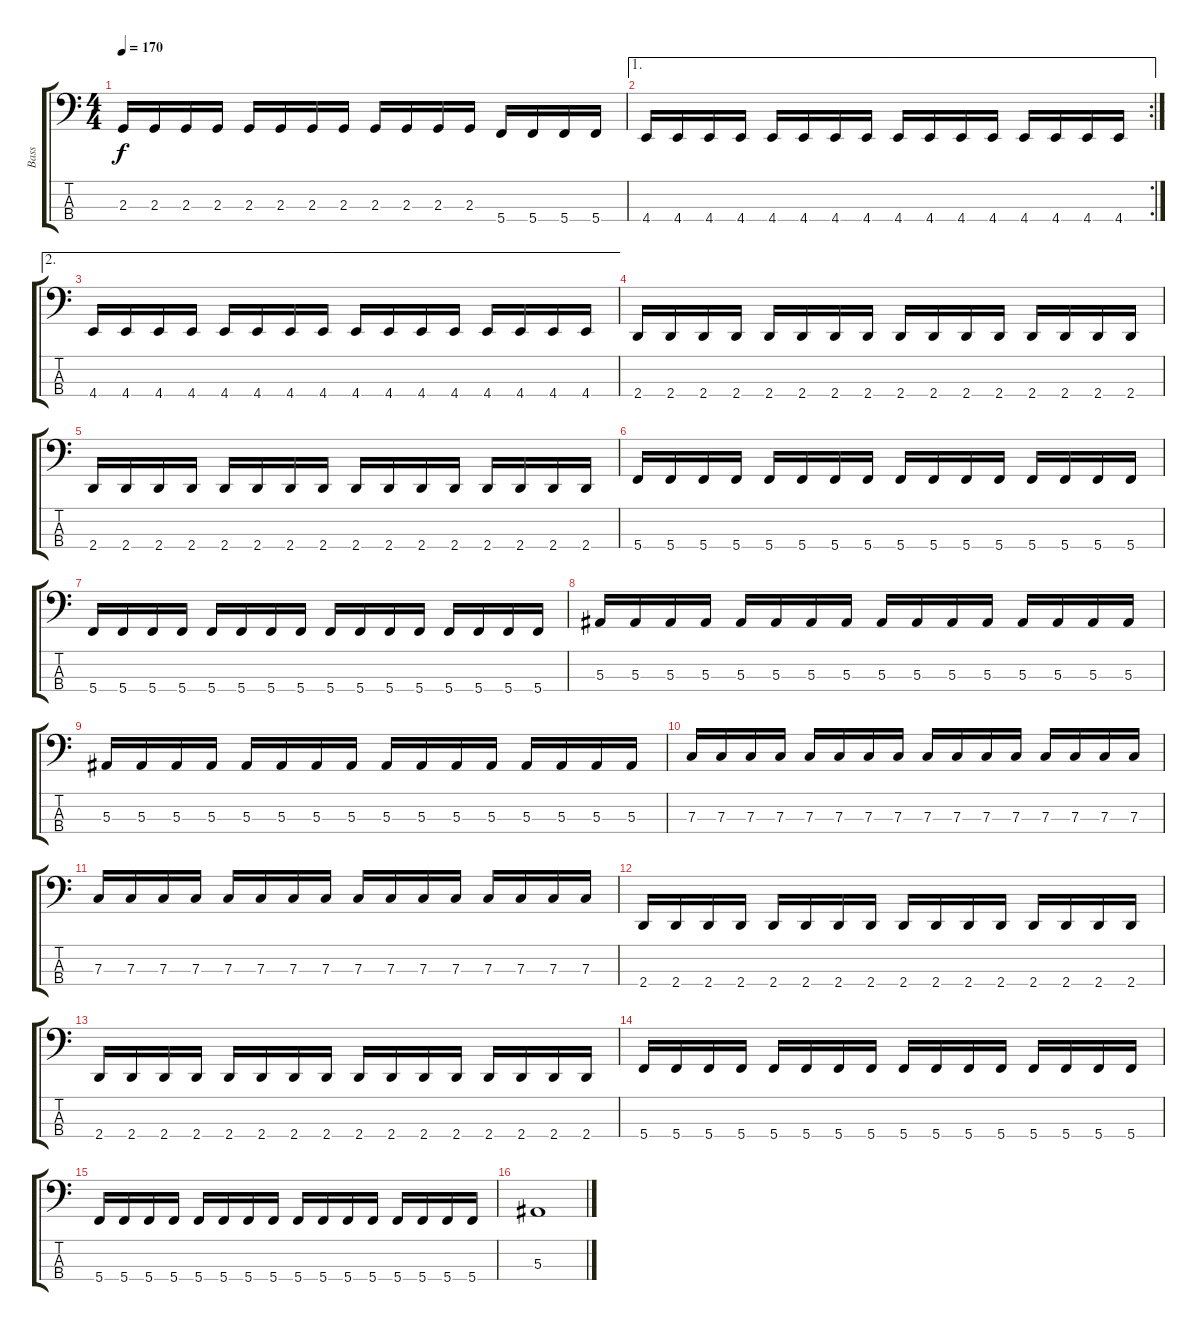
\track ("Bass" "Bass") {instrument electricbasspick}
\staff {score tabs}
\tuning (Eb2 Bb1 F1 C1) {hide}
\ts (4 4)
\tempo 170
\clef f4
\ks c
2.3.16{dy f} 2.3.16 2.3.16 2.3.16 2.3.16 2.3.16 2.3.16 2.3.16 2.3.16 2.3.16 2.3.16 2.3.16 5.4.16 5.4.16 5.4.16 5.4.16 |
\ae 1
\rc 2
4.4.16 4.4.16 4.4.16 4.4.16 4.4.16 4.4.16 4.4.16 4.4.16 4.4.16 4.4.16 4.4.16 4.4.16 4.4.16 4.4.16 4.4.16 4.4.16 |
\ae 2
4.4.16 4.4.16 4.4.16 4.4.16 4.4.16 4.4.16 4.4.16 4.4.16 4.4.16 4.4.16 4.4.16 4.4.16 4.4.16 4.4.16 4.4.16 4.4.16 |
2.4.16 2.4.16 2.4.16 2.4.16 2.4.16 2.4.16 2.4.16 2.4.16 2.4.16 2.4.16 2.4.16 2.4.16 2.4.16 2.4.16 2.4.16 2.4.16 |
2.4.16 2.4.16 2.4.16 2.4.16 2.4.16 2.4.16 2.4.16 2.4.16 2.4.16 2.4.16 2.4.16 2.4.16 2.4.16 2.4.16 2.4.16 2.4.16 |
5.4.16 5.4.16 5.4.16 5.4.16 5.4.16 5.4.16 5.4.16 5.4.16 5.4.16 5.4.16 5.4.16 5.4.16 5.4.16 5.4.16 5.4.16 5.4.16 |
5.4.16 5.4.16 5.4.16 5.4.16 5.4.16 5.4.16 5.4.16 5.4.16 5.4.16 5.4.16 5.4.16 5.4.16 5.4.16 5.4.16 5.4.16 5.4.16 |
5.3.16 5.3.16 5.3.16 5.3.16 5.3.16 5.3.16 5.3.16 5.3.16 5.3.16 5.3.16 5.3.16 5.3.16 5.3.16 5.3.16 5.3.16 5.3.16 |
5.3.16 5.3.16 5.3.16 5.3.16 5.3.16 5.3.16 5.3.16 5.3.16 5.3.16 5.3.16 5.3.16 5.3.16 5.3.16 5.3.16 5.3.16 5.3.16 |
7.3.16 7.3.16 7.3.16 7.3.16 7.3.16 7.3.16 7.3.16 7.3.16 7.3.16 7.3.16 7.3.16 7.3.16 7.3.16 7.3.16 7.3.16 7.3.16 |
7.3.16 7.3.16 7.3.16 7.3.16 7.3.16 7.3.16 7.3.16 7.3.16 7.3.16 7.3.16 7.3.16 7.3.16 7.3.16 7.3.16 7.3.16 7.3.16 |
2.4.16 2.4.16 2.4.16 2.4.16 2.4.16 2.4.16 2.4.16 2.4.16 2.4.16 2.4.16 2.4.16 2.4.16 2.4.16 2.4.16 2.4.16 2.4.16 |
2.4.16 2.4.16 2.4.16 2.4.16 2.4.16 2.4.16 2.4.16 2.4.16 2.4.16 2.4.16 2.4.16 2.4.16 2.4.16 2.4.16 2.4.16 2.4.16 |
5.4.16 5.4.16 5.4.16 5.4.16 5.4.16 5.4.16 5.4.16 5.4.16 5.4.16 5.4.16 5.4.16 5.4.16 5.4.16 5.4.16 5.4.16 5.4.16 |
5.4.16 5.4.16 5.4.16 5.4.16 5.4.16 5.4.16 5.4.16 5.4.16 5.4.16 5.4.16 5.4.16 5.4.16 5.4.16 5.4.16 5.4.16 5.4.16 |
5.3.1
